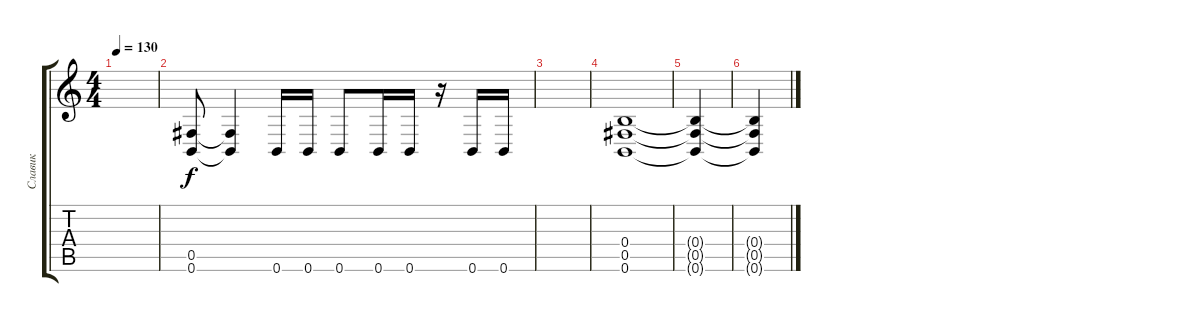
\track ("Славик" "Славик") {instrument distortionguitar}
\staff {score tabs}
\tuning (Db4 Ab3 E3 B2 Gb2 B1) {hide}
\ts (4 4)
\tempo 130
\clef g2
\ks c
|
(0.5 0.6).8 (0.5{t} 0.6{t}).4 0.6.16 0.6.16 0.6.8 0.6.16 0.6.16 r.16 0.6.16 0.6.16 |
|
(0.4 0.5 0.6).1 |
(0.4{t} 0.5{t} 0.6{t}).4 |
(0.4{t} 0.5{t} 0.6{t}).4
